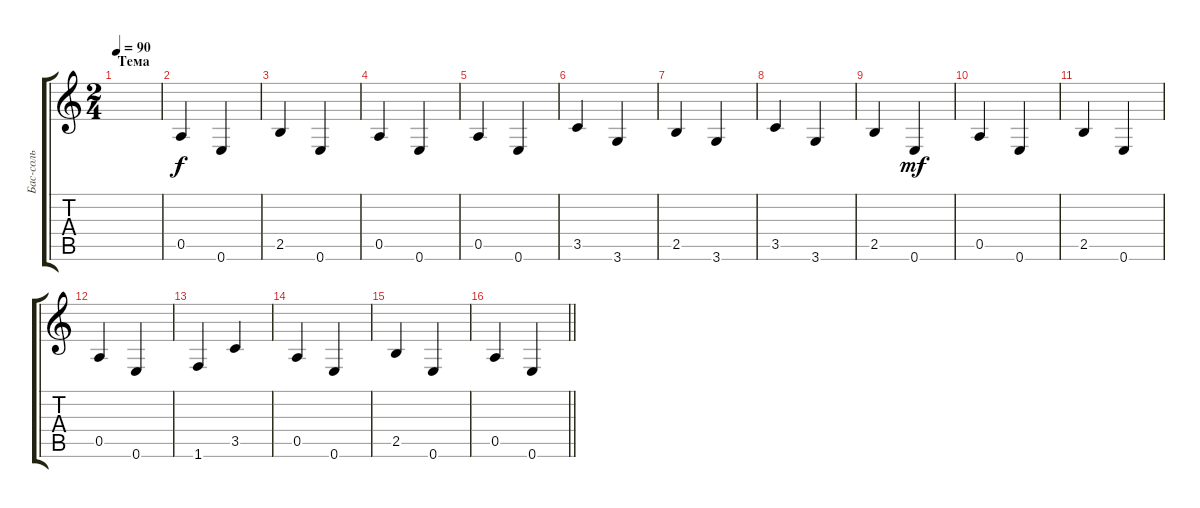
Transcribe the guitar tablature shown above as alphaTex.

\track ("Бас-соль" "Бас-соль") {mute instrument electricbassfinger}
\staff {score tabs}
\tuning (E4 B3 G3 D3 A2 E2) {hide}
\ts (2 4)
\section ("" "Тема")
\tempo 90
\clef g2
\ks c
|
0.5.4 0.6.4 |
2.5.4 0.6.4 |
0.5.4 0.6.4 |
0.5.4 0.6.4 |
3.5.4 3.6.4 |
2.5.4 3.6.4 |
3.5.4 3.6.4 |
2.5.4{dy f} 0.6.4{dy mf} |
0.5.4 0.6.4 |
2.5.4 0.6.4 |
0.5.4 0.6.4 |
1.6.4 3.5.4 |
0.5.4 0.6.4 |
2.5.4 0.6.4 |
\barLineRight lightlight
0.5.4 0.6.4
